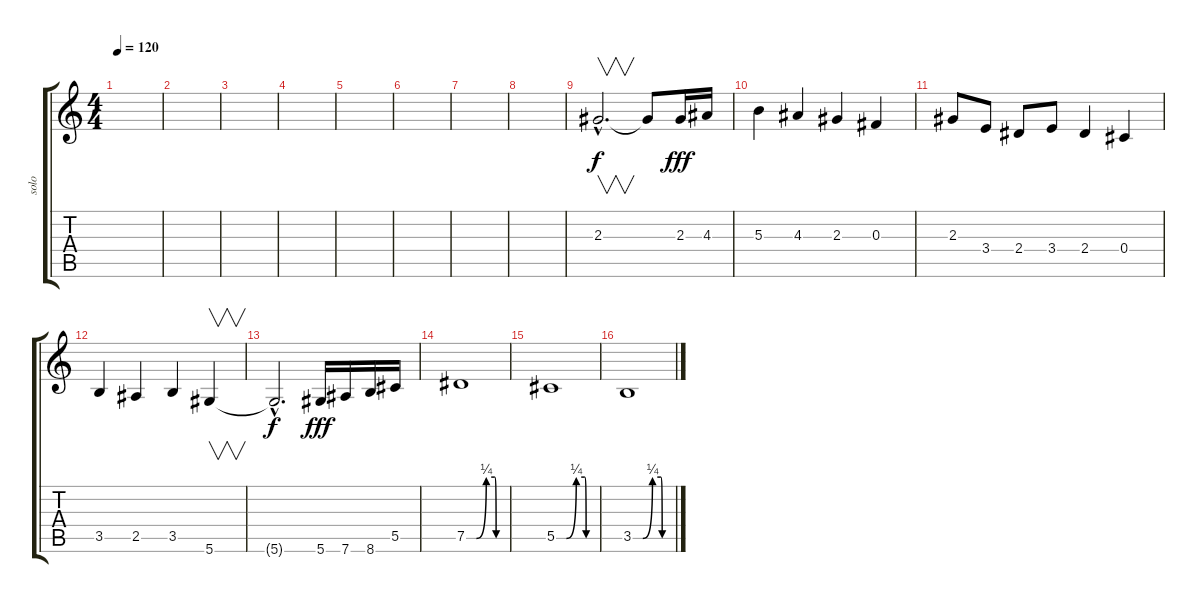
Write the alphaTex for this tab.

\track ("solo" "solo") {instrument distortionguitar}
\staff {score tabs}
\tuning (Eb4 Bb3 Gb3 Db3 Ab2 Eb2) {hide}
\ts (4 4)
\tempo 120
\clef g2
\ks c
|
|
|
|
|
|
|
|
2.3{hac}.2{v d} 2.3{t}.8{dy f} 2.3.16{dy fff} 4.3.16 |
5.3.4 4.3.4 2.3.4 0.3.4 |
2.3.8 3.4.8 2.4.8 3.4.8 2.4.4 0.4.4 |
3.5.4 2.5.4 3.5.4 5.6.4{v} |
5.6{hac t}.2{d dy f} 5.6.16{dy fff} 7.6.16 8.6.16 5.5.16 |
7.5{be (custom 0 0 15 0 30 1 43 1 45 0 60 0)}.1 |
5.5{be (custom 0 0 15 0 30 1 43 1 45 0 60 0)}.1 |
3.5{be (custom 0 0 15 0 30 1 43 1 45 0 60 0)}.1
